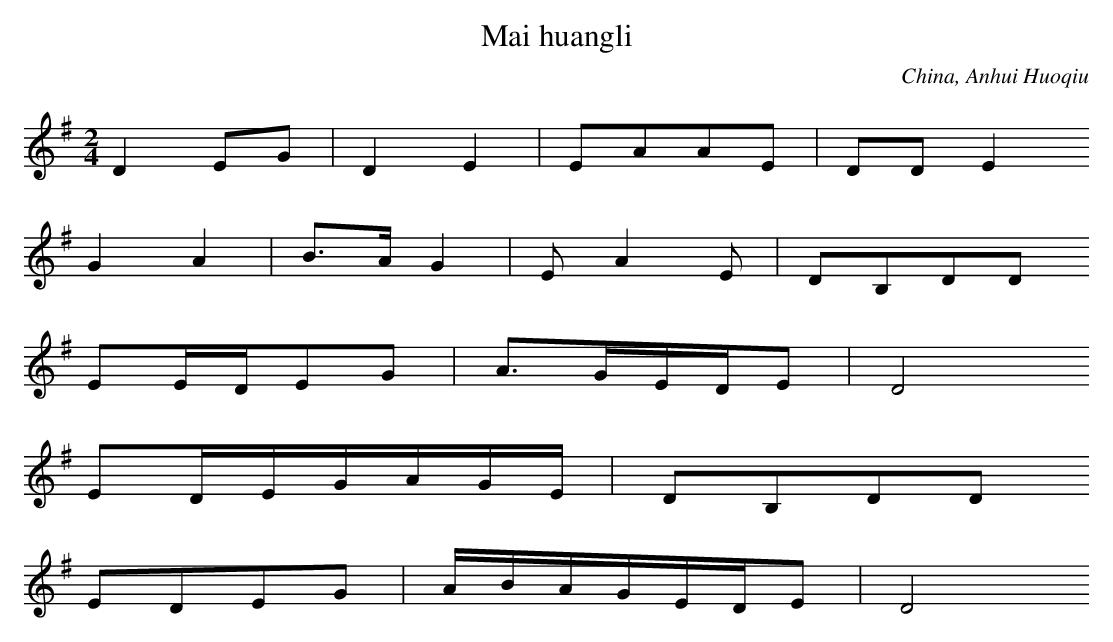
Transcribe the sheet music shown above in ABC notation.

X:1
T: Mai huangli
O: China, Anhui Huoqiu
M: 2/4
L: 1/16
K: G
D4E2G2 | D4E4 | E2A2A2E2 | D2D2E4
G4A4 | B3AG4 | E2A4E2 | D2B,2D2D2
E2EDE2G2 | A3GEDE2 | D8
E2DEGAGE | D2B,2D2D2
E2D2E2G2 | ABAGEDE2 | D8
